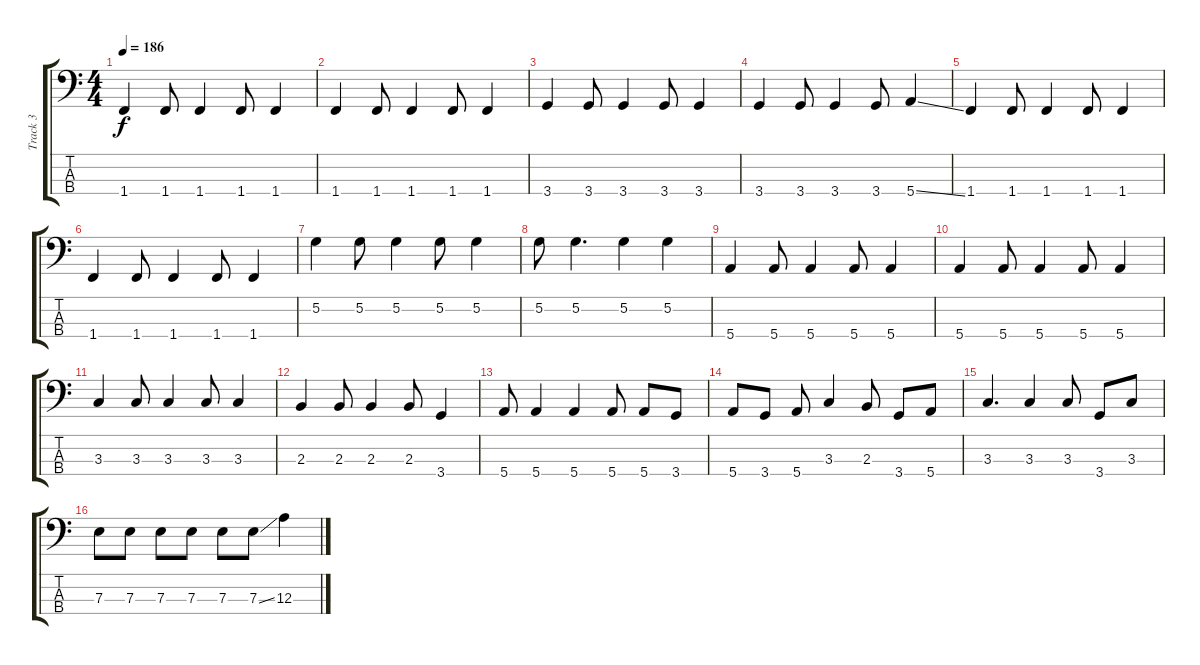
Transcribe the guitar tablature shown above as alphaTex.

\track ("Track 3" "Track 3") {instrument electricbasspick}
\staff {score tabs}
\tuning (G2 D2 A1 E1) {hide}
\ts (4 4)
\tempo 186
\clef f4
\ks c
1.4.4{dy f} 1.4.8 1.4.4 1.4.8 1.4.4 |
1.4.4 1.4.8 1.4.4 1.4.8 1.4.4 |
3.4.4 3.4.8 3.4.4 3.4.8 3.4.4 |
3.4.4 3.4.8 3.4.4 3.4.8 5.4{ss}.4 |
1.4.4 1.4.8 1.4.4 1.4.8 1.4.4 |
1.4.4 1.4.8 1.4.4 1.4.8 1.4.4 |
5.2.4 5.2.8 5.2.4 5.2.8 5.2.4 |
5.2.8 5.2.4{d} 5.2.4 5.2.4 |
5.4.4 5.4.8 5.4.4 5.4.8 5.4.4 |
5.4.4 5.4.8 5.4.4 5.4.8 5.4.4 |
3.3.4 3.3.8 3.3.4 3.3.8 3.3.4 |
2.3.4 2.3.8 2.3.4 2.3.8 3.4.4 |
5.4.8 5.4.4 5.4.4 5.4.8 5.4.8 3.4.8 |
5.4.8 3.4.8 5.4.8 3.3.4 2.3.8 3.4.8 5.4.8 |
3.3.4{d} 3.3.4 3.3.8 3.4.8 3.3.8 |
7.3.8 7.3.8 7.3.8 7.3.8 7.3.8 7.3{ss}.8 12.3.4
